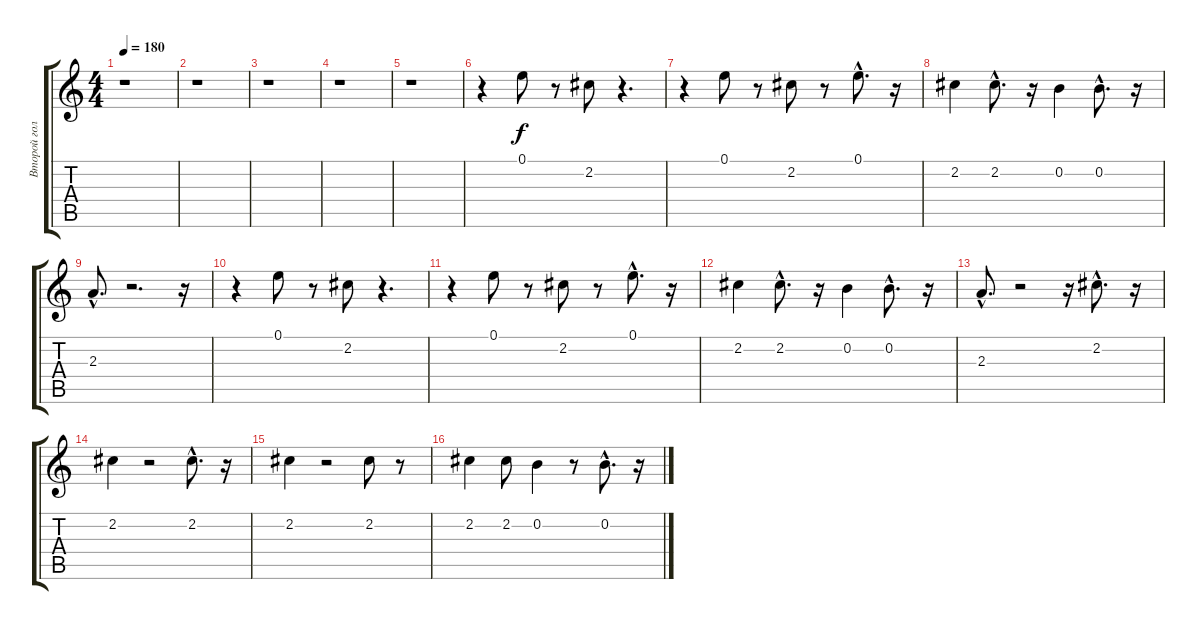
\track ("Второй голос - сами инструмент подбирайт" "Второй гол") {instrument electricguitarjazz}
\staff {score tabs}
\tuning (E4 B3 G3 D3 A2 E2) {hide}
\ts (4 4)
\tempo 180
\clef g2
\ks c
r.1{dy f} |
r.1 |
r.1 |
r.1 |
r.1 |
r.4 0.1.8 r.8 2.2.8 r.4{d} |
r.4 0.1.8 r.8 2.2.8 r.8 0.1{hac}.8{d} r.16 |
2.2.4 2.2{hac}.8{d} r.16 0.2.4 0.2{hac}.8{d} r.16 |
2.3{hac}.8{d} r.2{d} r.16 |
r.4 0.1.8 r.8 2.2.8 r.4{d} |
r.4 0.1.8 r.8 2.2.8 r.8 0.1{hac}.8{d} r.16 |
2.2.4 2.2{hac}.8{d} r.16 0.2.4 0.2{hac}.8{d} r.16 |
2.3{hac}.8{d} r.2 r.16 2.2{hac}.8{d} r.16 |
2.2.4 r.2 2.2{hac}.8{d} r.16 |
2.2.4 r.2 2.2.8 r.8 |
2.2.4 2.2.8 0.2.4 r.8 0.2{hac}.8{d} r.16
